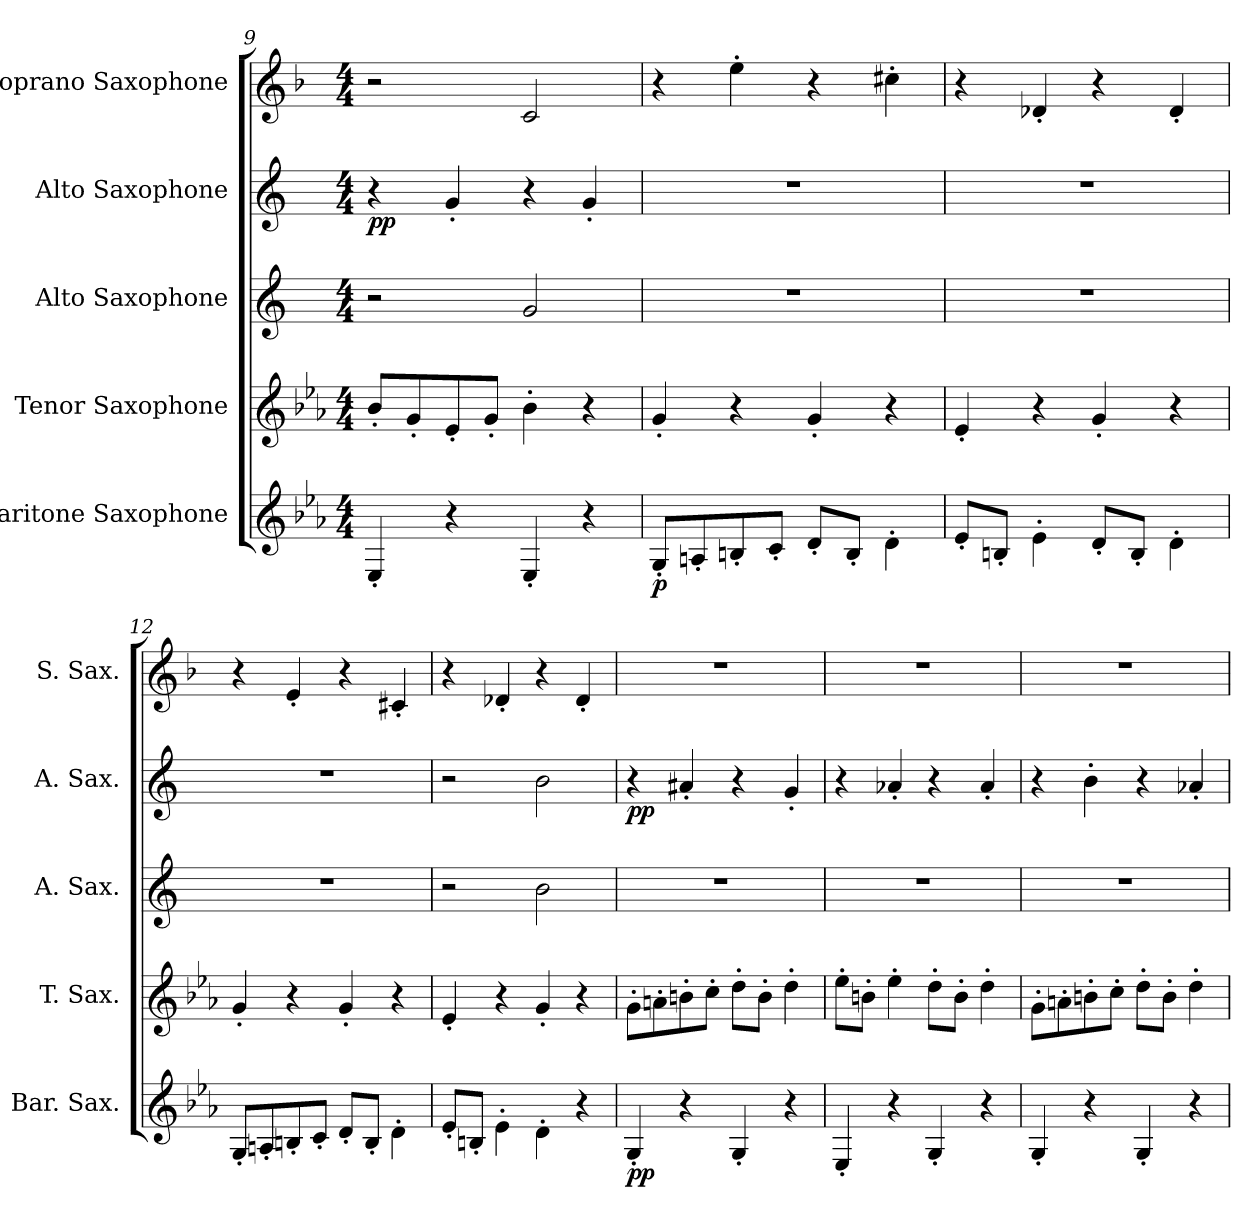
**kern	**dynam	**kern	**kern	**kern	**dynam	**kern
*part5	*part5	*part4	*part3	*part2	*part2	*part1
*staff5	*staff5	*staff4	*staff3	*staff2	*staff2	*staff1
*I"Baritone Saxophone	*	*I"Tenor Saxophone	*I"Alto Saxophone	*I"Alto Saxophone	*	*I"Soprano Saxophone
*I'Bar. Sax.	*	*I'T. Sax.	*I'A. Sax.	*I'A. Sax.	*	*I'S. Sax.
*clefG2	*	*clefG2	*clefG2	*clefG2	*	*clefG2
*ITrd12c21	*	*ITrd8c14	*ITrd5c9	*ITrd5c9	*	*ITrd1c2
*k[b-e-a-]	*	*k[b-e-a-]	*k[b-e-a-]	*k[b-e-a-]	*	*k[b-e-a-]
*M4/4	*	*M4/4	*M4/4	*M4/4	*	*M4/4
=9	=9	=9	=9	=9	=9	=9
!	!	!	!	!	!LO:DY:b	!
4EE-'/	.	8B-'/L	2r	4r	pp	2r
.	.	8G'/	.	.	.	.
4r	.	8E-'/	.	4B-'/	.	.
.	.	8G'/J	.	.	.	.
4EE-'/	.	4B-'\	2B-/	4r	.	2B-/
4r	.	4r	.	4B-'/	.	.
=10	=10	=10	=10	=10	=10	=10
!	!LO:DY:b	!	!	!	!	!
8GG'/L	p	4G'/	1r	1r	.	4r
8AAn'/	.	.	.	.	.	.
8BBn'/	.	4r	.	.	.	4dd'\
8C'/J	.	.	.	.	.	.
8D'/L	.	4G'/	.	.	.	4r
8BB'/J	.	.	.	.	.	.
4D'\	.	4r	.	.	.	4bn'\
!!LO:PB:g=z
=11	=11	=11	=11	=11	=11	=11
8E-'/L	.	4E-'/	1r	1r	.	4r
8BBn'/J	.	.	.	.	.	.
4E-'\	.	4r	.	.	.	4c-X'/
8D'/L	.	4G'/	.	.	.	4r
8BB'/J	.	.	.	.	.	.
4D'\	.	4r	.	.	.	4c-'/
=12	=12	=12	=12	=12	=12	=12
8GG'/L	.	4G'/	1r	1r	.	4r
8AAn'/	.	.	.	.	.	.
8BBn'/	.	4r	.	.	.	4d'/
8C'/J	.	.	.	.	.	.
8D'/L	.	4G'/	.	.	.	4r
8BB'/J	.	.	.	.	.	.
4D'\	.	4r	.	.	.	4Bn'/
=13	=13	=13	=13	=13	=13	=13
8E-'/L	.	4E-'/	2r	2r	.	4r
8BBn'/J	.	.	.	.	.	.
4E-'\	.	4r	.	.	.	4c-X'/
4D'\	.	4G'/	2d\	2d\	.	4r
4r	.	4r	.	.	.	4c-'/
=14	=14	=14	=14	=14	=14	=14
!	!LO:DY:b	!	!	!	!LO:DY:b	!
4GG'/	pp	8G'\L	1r	4r	pp	1r
.	.	8An'\	.	.	.	.
4r	.	8Bn'\	.	4c#X'/	.	.
.	.	8c'\J	.	.	.	.
4GG'/	.	8d'\L	.	4r	.	.
.	.	8B'\J	.	.	.	.
4r	.	4d'\	.	4B-'/	.	.
=15	=15	=15	=15	=15	=15	=15
4EE-'/	.	8e-'\L	1r	4r	.	1r
.	.	8Bn'\J	.	.	.	.
4r	.	4e-'\	.	4c-X'/	.	.
4GG'/	.	8d'\L	.	4r	.	.
.	.	8B'\J	.	.	.	.
4r	.	4d'\	.	4c-'/	.	.
!!LO:LB:g=z
=16	=16	=16	=16	=16	=16	=16
4GG'/	.	8G'\L	1r	4r	.	1r
.	.	8An'\	.	.	.	.
4r	.	8Bn'\	.	4d'\	.	.
.	.	8c'\J	.	.	.	.
4GG'/	.	8d'\L	.	4r	.	.
.	.	8B'\J	.	.	.	.
4r	.	4d'\	.	4c-X'/	.	.
=	=	=	=	=	=	=
*-	*-	*-	*-	*-	*-	*-
